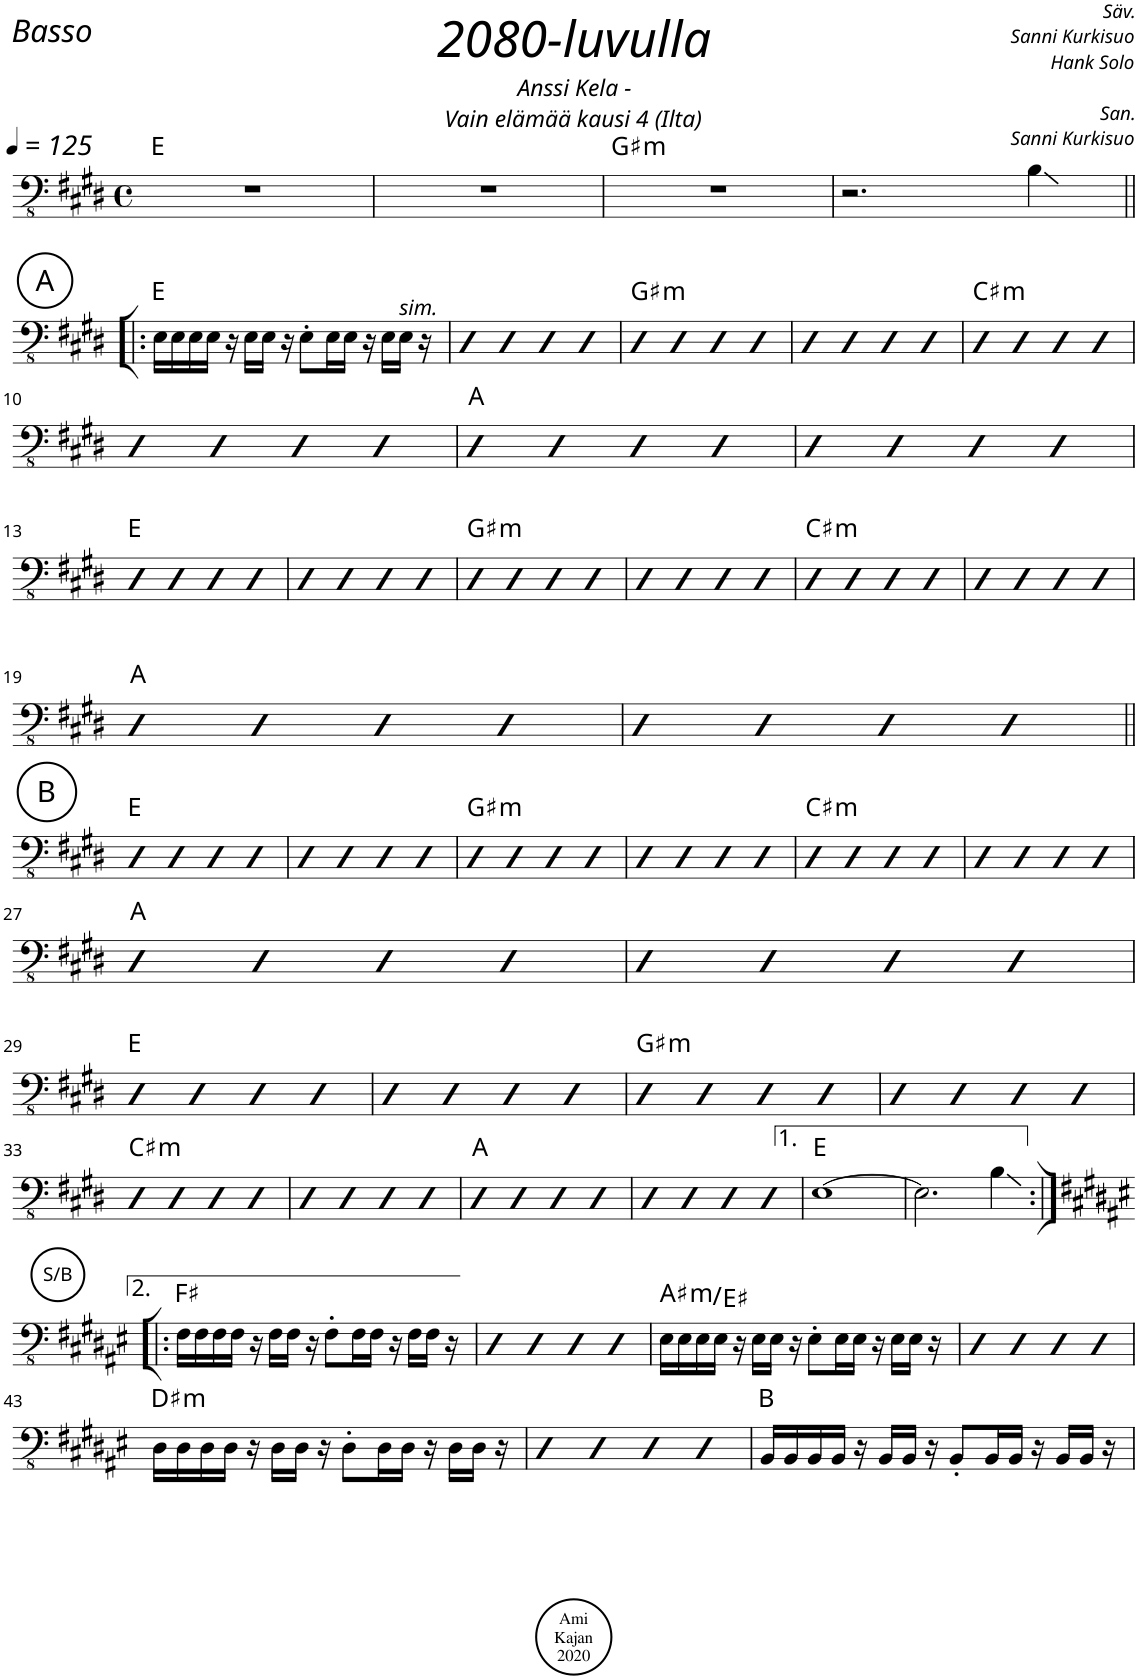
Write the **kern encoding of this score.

**kern	**harte
*part1	*part1
*staff1	*
*I"Piano	*
*I'Pno.	*
*clefFv4	*
*k[f#c#g#d#]	*
*M4/4	*
*met(c)	*
*MM125	*
=1	=1
1r	E:maj
=2	=2
1r	.
=3	=3
!	!LO:H:kt=m
1r	G#:min
=4	=4
2.r	.
4BB\	.
!!LO:LB:g=z
!!LO:REH:place=s1:a:cj:enc=circle:fs=14:t=A
=5!|:	=5!|:
16EE\LL	E:maj
16EE\	.
16EE\	.
16EE\JJ	.
16r	.
16EE\LL	.
16EE\JJ	.
16r	.
8EE'\L	.
16EE\L	.
16EE\JJ	.
16r	.
16EE\LL	.
!LO:TX:a:i:t=sim.	!
16EE\JJ	.
16r	.
=6	=6
4DD#	.
4DD#	.
4DD#	.
4DD#	.
=7	=7
!	!LO:H:kt=m
4DD#	G#:min
4DD#	.
4DD#	.
4DD#	.
=8	=8
4DD#	.
4DD#	.
4DD#	.
4DD#	.
=9	=9
!	!LO:H:kt=m
4DD#	C#:min
4DD#	.
4DD#	.
4DD#	.
!!LO:LB:g=z
=10	=10
4DD#	.
4DD#	.
4DD#	.
4DD#	.
=11	=11
4DD#	A:maj
4DD#	.
4DD#	.
4DD#	.
=12	=12
4DD#	.
4DD#	.
4DD#	.
4DD#	.
!!LO:LB:g=z
=13	=13
4DD#	E:maj
4DD#	.
4DD#	.
4DD#	.
=14	=14
4DD#	.
4DD#	.
4DD#	.
4DD#	.
=15	=15
!	!LO:H:kt=m
4DD#	G#:min
4DD#	.
4DD#	.
4DD#	.
=16	=16
4DD#	.
4DD#	.
4DD#	.
4DD#	.
=17	=17
!	!LO:H:kt=m
4DD#	C#:min
4DD#	.
4DD#	.
4DD#	.
=18	=18
4DD#	.
4DD#	.
4DD#	.
4DD#	.
!!LO:LB:g=z
=19	=19
4DD#	A:maj
4DD#	.
4DD#	.
4DD#	.
=20	=20
4DD#	.
4DD#	.
4DD#	.
4DD#	.
!!LO:LB:g=z
!!LO:REH:place=s1:a:cj:enc=circle:fs=14:t=B
=21||	=21||
4DD#	E:maj
4DD#	.
4DD#	.
4DD#	.
=22	=22
4DD#	.
4DD#	.
4DD#	.
4DD#	.
=23	=23
!	!LO:H:kt=m
4DD#	G#:min
4DD#	.
4DD#	.
4DD#	.
=24	=24
4DD#	.
4DD#	.
4DD#	.
4DD#	.
=25	=25
!	!LO:H:kt=m
4DD#	C#:min
4DD#	.
4DD#	.
4DD#	.
=26	=26
4DD#	.
4DD#	.
4DD#	.
4DD#	.
!!LO:LB:g=z
=27	=27
4DD#	A:maj
4DD#	.
4DD#	.
4DD#	.
=28	=28
4DD#	.
4DD#	.
4DD#	.
4DD#	.
!!LO:LB:g=z
=29	=29
4DD#	E:maj
4DD#	.
4DD#	.
4DD#	.
=30	=30
4DD#	.
4DD#	.
4DD#	.
4DD#	.
=31	=31
!	!LO:H:kt=m
4DD#	G#:min
4DD#	.
4DD#	.
4DD#	.
=32	=32
4DD#	.
4DD#	.
4DD#	.
4DD#	.
!!LO:LB:g=z
=33	=33
!	!LO:H:kt=m
4DD#	C#:min
4DD#	.
4DD#	.
4DD#	.
=34	=34
4DD#	.
4DD#	.
4DD#	.
4DD#	.
=35	=35
4DD#	A:maj
4DD#	.
4DD#	.
4DD#	.
=36	=36
4DD#	.
4DD#	.
4DD#	.
4DD#	.
=37	=37
[1EE	E:maj
=38	=38
2.EE\]	.
4BB\	.
!!LO:LB:g=z
!!LO:REH:place=s1:a:cj:enc=circle:fs=9:t=S/B
=39:|!|:	=39:|!|:
*k[f#c#g#d#a#e#]	*
16FF#\LL	F#:maj
16FF#\	.
16FF#\	.
16FF#\JJ	.
16r	.
16FF#\LL	.
16FF#\JJ	.
16r	.
8FF#'\L	.
16FF#\L	.
16FF#\JJ	.
16r	.
16FF#\LL	.
16FF#\JJ	.
16r	.
=40	=40
4DD#	.
4DD#	.
4DD#	.
4DD#	.
=41	=41
!	!LO:H:kt=m
16EE#\LL	A#:min/5
16EE#\	.
16EE#\	.
16EE#\JJ	.
16r	.
16EE#\LL	.
16EE#\JJ	.
16r	.
8EE#'\L	.
16EE#\L	.
16EE#\JJ	.
16r	.
16EE#\LL	.
16EE#\JJ	.
16r	.
=42	=42
4DD#	.
4DD#	.
4DD#	.
4DD#	.
!!LO:LB:g=z
=43	=43
!	!LO:H:kt=m
16DD#\LL	D#:min
16DD#\	.
16DD#\	.
16DD#\JJ	.
16r	.
16DD#\LL	.
16DD#\JJ	.
16r	.
8DD#'\L	.
16DD#\L	.
16DD#\JJ	.
16r	.
16DD#\LL	.
16DD#\JJ	.
16r	.
=44	=44
4DD#	.
4DD#	.
4DD#	.
4DD#	.
=45	=45
16BBB/LL	B:maj
16BBB/	.
16BBB/	.
16BBB/JJ	.
16r	.
16BBB/LL	.
16BBB/JJ	.
16r	.
8BBB'/L	.
16BBB/L	.
16BBB/JJ	.
16r	.
16BBB/LL	.
16BBB/JJ	.
16r	.
=	=
*-	*-
